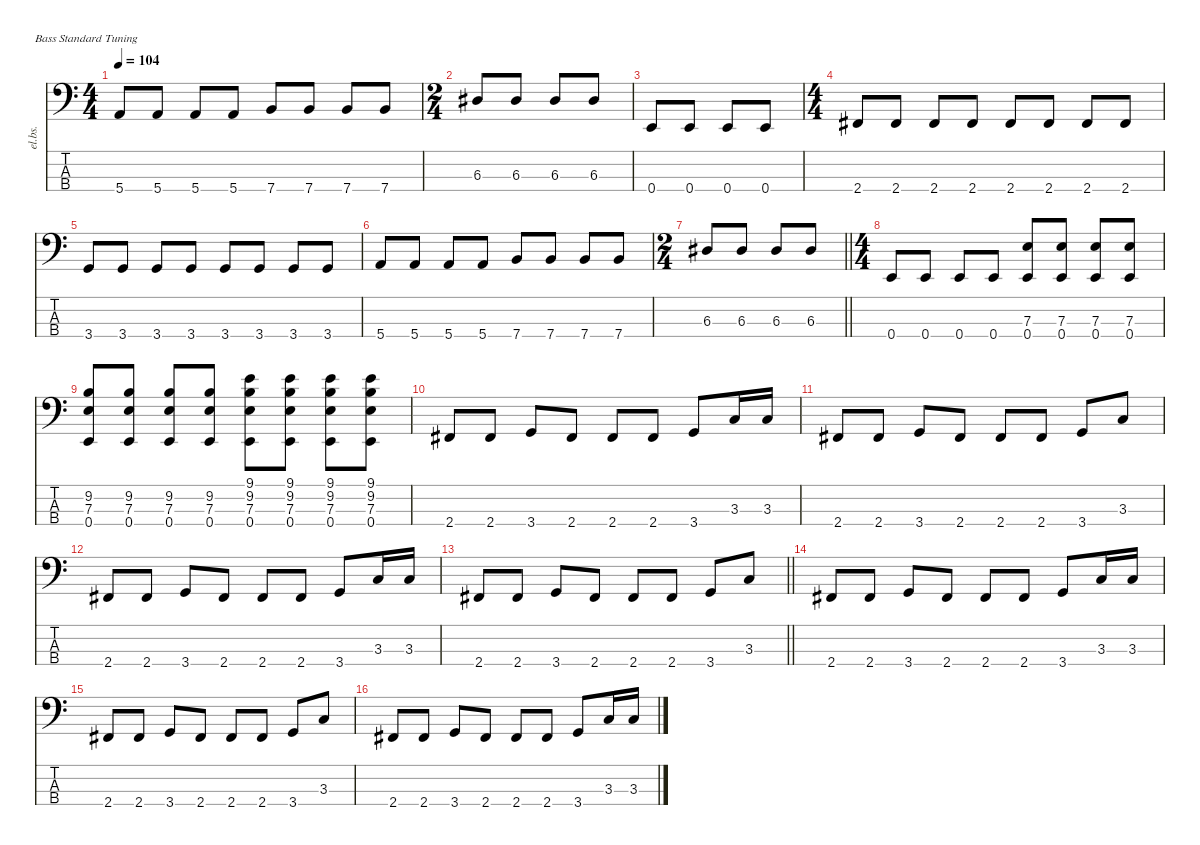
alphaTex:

\defaultSystemsLayout 4
\hideDynamics
\bracketExtendMode nobrackets
\otherSystemsTrackNameOrientation horizontal
\track ("Cliff Burton" "el.bs.") {instrument electricbassfinger}
\staff {score tabs}
\tuning (G2 D2 A1 E1)
\ts (4 4)
\tempo 104
\clef f4
\ks c
5.4.8{dy f beam Up} 5.4.8{beam Up} 5.4.8{beam Up} 5.4.8{beam Up} 7.4.8{beam Up} 7.4.8{beam Up} 7.4.8{beam Up} 7.4.8{beam Up} |
\ts (2 4)
\beaming (8 2 2 2 2)
6.3{acc #}.8{beam Up} 6.3{acc #}.8{beam Up} 6.3{acc #}.8{beam Up} 6.3{acc #}.8{beam Up} |
0.4.8{beam Up} 0.4.8{beam Up} 0.4.8{beam Up} 0.4.8{beam Up} |
\ts (4 4)
\beaming (8 2 2 2 2)
2.4{acc #}.8{beam Up} 2.4{acc #}.8{beam Up} 2.4{acc #}.8{beam Up} 2.4{acc #}.8{beam Up} 2.4{acc #}.8{beam Up} 2.4{acc #}.8{beam Up} 2.4{acc #}.8{beam Up} 2.4{acc #}.8{beam Up} |
3.4.8{beam Up} 3.4.8{beam Up} 3.4.8{beam Up} 3.4.8{beam Up} 3.4.8{beam Up} 3.4.8{beam Up} 3.4.8{beam Up} 3.4.8{beam Up} |
5.4.8{beam Up} 5.4.8{beam Up} 5.4.8{beam Up} 5.4.8{beam Up} 7.4.8{beam Up} 7.4.8{beam Up} 7.4.8{beam Up} 7.4.8{beam Up} |
\ts (2 4)
\beaming (8 2 2 2 2)
\barLineRight lightlight
6.3{acc #}.8{beam Up} 6.3{acc #}.8{beam Up} 6.3{acc #}.8{beam Up} 6.3{acc #}.8{beam Up} |
\ts (4 4)
\beaming (8 2 2 2 2)
0.4.8{beam Up} 0.4.8{beam Up} 0.4.8{beam Up} 0.4.8{beam Up} (0.4 7.3).8{beam Up} (0.4 7.3).8{beam Up} (0.4 7.3).8{beam Up} (0.4 7.3).8{beam Up} |
(0.4 7.3 9.2).8{beam Up} (0.4 7.3 9.2).8{beam Up} (0.4 7.3 9.2).8{beam Up} (0.4 7.3 9.2).8{beam Up} (0.4 7.3 9.2 9.1).8{beam Down} (0.4 7.3 9.2 9.1).8{beam Down} (0.4 7.3 9.2 9.1).8{beam Down} (0.4 7.3 9.2 9.1).8{beam Down} |
2.4{acc #}.8{beam Up} 2.4{acc #}.8{beam Up} 3.4.8{beam Up} 2.4{acc #}.8{beam Up} 2.4{acc #}.8{beam Up} 2.4{acc #}.8{beam Up} 3.4.8{beam Up} 3.3.16{beam Up} 3.3.16{beam Up} |
2.4{acc #}.8{beam Up} 2.4{acc #}.8{beam Up} 3.4.8{beam Up} 2.4{acc #}.8{beam Up} 2.4{acc #}.8{beam Up} 2.4{acc #}.8{beam Up} 3.4.8{beam Up} 3.3.8{beam Up} |
2.4{acc #}.8{beam Up} 2.4{acc #}.8{beam Up} 3.4.8{beam Up} 2.4{acc #}.8{beam Up} 2.4{acc #}.8{beam Up} 2.4{acc #}.8{beam Up} 3.4.8{beam Up} 3.3.16{beam Up} 3.3.16{beam Up} |
\barLineRight lightlight
2.4{acc #}.8{beam Up} 2.4{acc #}.8{beam Up} 3.4.8{beam Up} 2.4{acc #}.8{beam Up} 2.4{acc #}.8{beam Up} 2.4{acc #}.8{beam Up} 3.4.8{beam Up} 3.3.8{beam Up} |
2.4{acc #}.8{beam Up} 2.4{acc #}.8{beam Up} 3.4.8{beam Up} 2.4{acc #}.8{beam Up} 2.4{acc #}.8{beam Up} 2.4{acc #}.8{beam Up} 3.4.8{beam Up} 3.3.16{beam Up} 3.3.16{beam Up} |
2.4{acc #}.8{beam Up} 2.4{acc #}.8{beam Up} 3.4.8{beam Up} 2.4{acc #}.8{beam Up} 2.4{acc #}.8{beam Up} 2.4{acc #}.8{beam Up} 3.4.8{beam Up} 3.3.8{beam Up} |
2.4{acc #}.8{beam Up} 2.4{acc #}.8{beam Up} 3.4.8{beam Up} 2.4{acc #}.8{beam Up} 2.4{acc #}.8{beam Up} 2.4{acc #}.8{beam Up} 3.4.8{beam Up} 3.3.16{beam Up} 3.3.16{beam Up}
